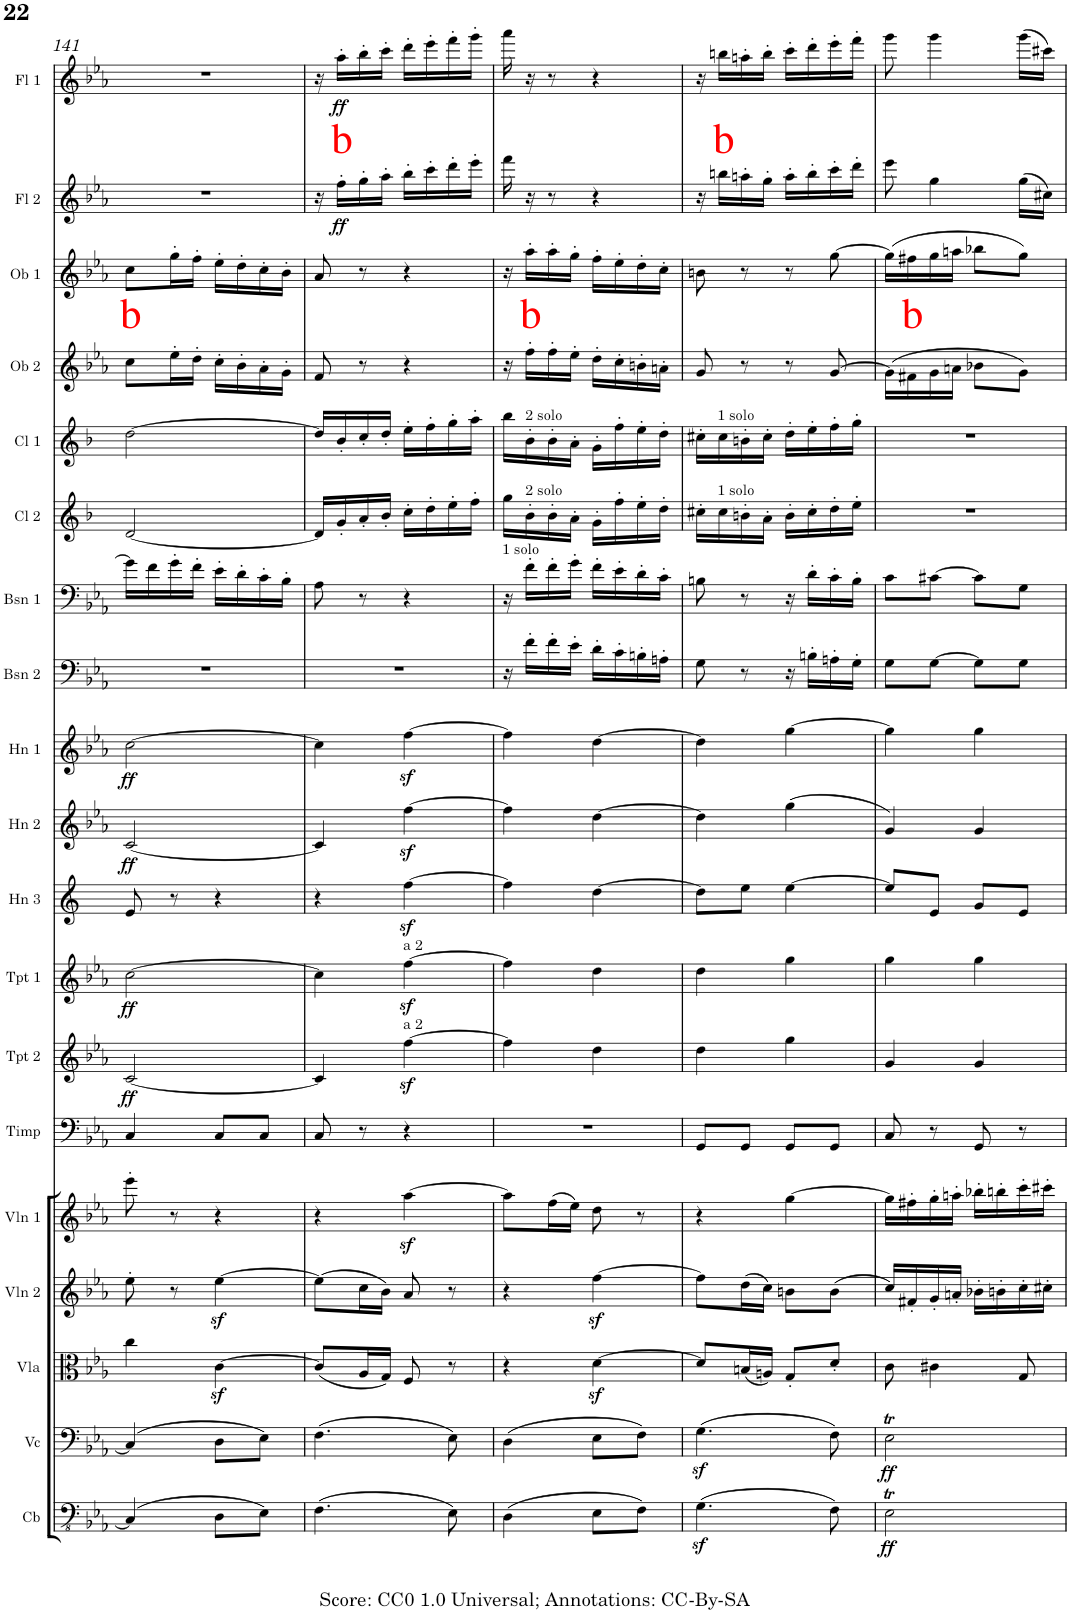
**kern	**dynam	**kern	**dynam	**kern	**kern	**kern	**kern	**kern	**dynam	**kern	**dynam	**kern	**kern	**dynam	**kern	**dynam	**kern	**kern	**kern	**kern	**kern	**kern	**text	**kern	**dynam	**kern	**text	**dynam
*part19	*part19	*part18	*part18	*part17	*part16	*part15	*part14	*part13	*part13	*part12	*part12	*part11	*part10	*part10	*part9	*part9	*part8	*part7	*part6	*part5	*part4	*part3	*part3	*part2	*part2	*part1	*part1	*part1
*staff19	*staff19	*staff18	*staff18	*staff17	*staff16	*staff15	*staff14	*staff13	*staff13	*staff12	*staff12	*staff11	*staff10	*staff10	*staff9	*staff9	*staff8	*staff7	*staff6	*staff5	*staff4	*staff3	*staff3	*staff2	*staff2	*staff1	*staff1	*staff1
*I"Contrabass	*	*I"Violoncello	*	*I"Viola	*I"Violin 2	*I"Violin 1	*I"Timpani	*I"C Trumpet 2	*	*I"C Trumpet 1	*	*I"Eb Horn 3	*I"C Horn 2	*	*I"C Horn 1	*	*I"Bassoon 2	*I"Bassoon 1	*I"Bb Clarinet 3	*I"Bb Clarinet 1	*I"Oboe 2	*I"Oboe 1	*	*I"Flute 2	*	*I"Flute 1	*	*
*I'Cb	*	*I'Vc	*	*I'Vla	*I'Vln 2	*I'Vln 1	*I'Timp	*I'Tpt 2	*	*I'Tpt 1	*	*I'Hn 3	*I'Hn 2	*	*I'Hn 1	*	*I'Bsn 2	*I'Bsn 1	*I'Cl 2	*I'Cl 1	*I'Ob 2	*I'Ob 1	*	*I'Fl 2	*	*I'Fl 1	*	*
!!LO:PB:g=z
*clefFv4	*	*clefF4	*	*clefC3	*clefG2	*clefG2	*clefF4	*clefG2	*	*clefG2	*	*clefG2	*clefG2	*	*clefG2	*	*clefF4	*clefF4	*clefG2	*clefG2	*clefG2	*clefG2	*	*clefG2	*	*clefG2	*	*
*	*	*	*	*	*	*	*	*	*	*	*	*Trd5c9	*Trd7c12	*	*Trd7c12	*	*	*	*Trd1c2	*Trd1c2	*	*	*	*	*	*	*	*
*k[b-e-a-]	*	*k[b-e-a-]	*	*k[b-e-a-]	*k[b-e-a-]	*k[b-e-a-]	*k[b-e-a-]	*k[b-e-a-]	*	*k[b-e-a-]	*	*k[]	*k[b-e-a-]	*	*k[b-e-a-]	*	*k[b-e-a-]	*k[b-e-a-]	*k[b-]	*k[b-]	*k[b-e-a-]	*k[b-e-a-]	*	*k[b-e-a-]	*	*k[b-e-a-]	*	*
*M2/4	*	*M2/4	*	*M2/4	*M2/4	*M2/4	*M2/4	*M2/4	*	*M2/4	*	*M2/4	*M2/4	*	*M2/4	*	*M2/4	*M2/4	*M2/4	*M2/4	*M2/4	*M2/4	*	*M2/4	*	*M2/4	*	*
=141	=141	=141	=141	=141	=141	=141	=141	=141	=141	=141	=141	=141	=141	=141	=141	=141	=141	=141	=141	=141	=141	=141	=141	=141	=141	=141	=141	=141
!	!	!	!	!	!	!	!	!	!LO:DY:b	!	!LO:DY:b	!	!	!LO:DY:b	!	!LO:DY:b	!	!	!	!	!	!	!LO:LY:b:color=#FF0000	!	!	!	!	!
(4CC/]	.	(4C/]	.	4cc\	8ee-'\	8eee-'\	4C/	[2c/	ff	[2cc\	ff	8e/	[2c/	ff	[2cc\	ff	2r	16g\LL]	[2d/	[2dd\	8cc\L	8cc\L	b	2r	.	2r	.	.
.	.	.	.	.	.	.	.	.	.	.	.	.	.	.	.	.	.	16f\	.	.	.	.	.	.	.	.	.	.
.	.	.	.	.	8r	8r	.	.	.	.	.	8r	.	.	.	.	.	16g'\	.	.	16ee-'\L	16gg'\L	.	.	.	.	.	.
.	.	.	.	.	.	.	.	.	.	.	.	.	.	.	.	.	.	16f'\JJ	.	.	16dd'\JJ	16ff'\JJ	.	.	.	.	.	.
8DD\L	.	8D\L	.	[4cz<\	[4ee-z<\	4r	8C/L	.	.	.	.	4r	.	.	.	.	.	16e-'\LL	.	.	16cc'\LL	16ee-'\LL	.	.	.	.	.	.
.	.	.	.	.	.	.	.	.	.	.	.	.	.	.	.	.	.	16d'\	.	.	16b-'\	16dd'\	.	.	.	.	.	.
8EE-\J)	.	8E-\J)	.	.	.	.	8C/J	.	.	.	.	.	.	.	.	.	.	16c'\	.	.	16a-'\	16cc'\	.	.	.	.	.	.
.	.	.	.	.	.	.	.	.	.	.	.	.	.	.	.	.	.	16B-'\JJ	.	.	16g'\JJ	16b-'\JJ	.	.	.	.	.	.
=142	=142	=142	=142	=142	=142	=142	=142	=142	=142	=142	=142	=142	=142	=142	=142	=142	=142	=142	=142	=142	=142	=142	=142	=142	=142	=142	=142	=142
(4.FF\	.	(4.F\	.	(8c/L]	(8ee-\L]	4r	8C/	4c/]	.	4cc\]	.	4r	4c/]	.	4cc\]	.	2r	8A-\	16d/LL]	16dd/LL]	8f/	8a-/	.	16r	.	16r	.	.
!	!	!	!	!	!	!	!	!	!	!	!	!	!	!	!	!	!	!	!	!	!	!	!	!	!LO:DY:b	!	!LO:LY:b:color=#FF0000	!LO:DY:b
.	.	.	.	.	.	.	.	.	.	.	.	.	.	.	.	.	.	.	16g'/	16b-'/	.	.	.	16ff'\LL	ff	16aa-'\LL	b	ff
.	.	.	.	16A-/L	16cc\L	.	8r	.	.	.	.	.	.	.	.	.	.	8r	16a'/	16cc'/	8r	8r	.	16gg'\	.	16bb-'\	.	.
.	.	.	.	16G/JJ)	16b-\JJ)	.	.	.	.	.	.	.	.	.	.	.	.	.	16b-'/JJ	16dd'/JJ	.	.	.	16aa-'\JJ	.	16ccc'\JJ	.	.
!	!	!	!	!	!	!	!	!	!	!LO:TX:a:t=a 2	!	!	!	!	!	!	!	!	!	!	!	!	!	!	!	!	!	!
!	!	!	!	!	!	!	!	!LO:TX:a:t=a 2	!	!	!	!	!	!	!	!	!	!	!	!	!	!	!	!	!	!	!	!
.	.	.	.	8F/	8a-/	[4aa-z<\	4r	[4ffz<\	.	[4ffz<\	.	[4ffz<\	[4ffz<\	.	[4ffz<\	.	.	4r	16cc'\LL	16ee'\LL	4r	4r	.	16bb-'\LL	.	16ddd'\LL	.	.
.	.	.	.	.	.	.	.	.	.	.	.	.	.	.	.	.	.	.	16dd'\	16ff'\	.	.	.	16ccc'\	.	16eee-'\	.	.
8EE-\)	.	8E-\)	.	8r	8r	.	.	.	.	.	.	.	.	.	.	.	.	.	16ee'\	16gg'\	.	.	.	16ddd'\	.	16fff'\	.	.
.	.	.	.	.	.	.	.	.	.	.	.	.	.	.	.	.	.	.	16ff'\JJ	16aa'\JJ	.	.	.	16eee-'\JJ	.	16ggg'\JJ	.	.
=143	=143	=143	=143	=143	=143	=143	=143	=143	=143	=143	=143	=143	=143	=143	=143	=143	=143	=143	=143	=143	=143	=143	=143	=143	=143	=143	=143	=143
!	!	!	!	!	!	!	!	!	!	!	!	!	!	!	!	!	!	!LO:TX:a:t=1 solo	!	!	!	!	!	!	!	!	!	!
(4DD\	.	(4D\	.	4r	4r	8aa-\L]	2r	4ff\]	.	4ff\]	.	4ff\]	4ff\]	.	4ff\]	.	16r	16r	16gg\LL	16bb-\LL	16r	16r	.	16fff\	.	16aaa-\	.	.
!	!	!	!	!	!	!	!	!	!	!	!	!	!	!	!	!	!	!	!	!LO:TX:a:t=2 solo	!	!	!	!	!	!	!	!
!	!	!	!	!	!	!	!	!	!	!	!	!	!	!	!	!	!	!	!LO:TX:a:t=2 solo	!	!	!	!	!	!	!	!	!
!	!	!	!	!	!	!	!	!	!	!	!	!	!	!	!	!	!	!	!	!	!	!	!LO:LY:b:color=#FF0000	!	!	!	!	!
.	.	.	.	.	.	.	.	.	.	.	.	.	.	.	.	.	16f'\LL	16f'\LL	16b-'\	16b-'\	16ff'\LL	16aa-'\LL	b	16r	.	16r	.	.
.	.	.	.	.	.	(16ff\L	.	.	.	.	.	.	.	.	.	.	16f'\	16f'\	16b-'\	16b-'\	16ff'\	16aa-'\	.	8r	.	8r	.	.
.	.	.	.	.	.	16ee-\JJ)	.	.	.	.	.	.	.	.	.	.	16e-'\JJ	16g'\JJ	16a'\JJ	16a'\JJ	16ee-'\JJ	16gg'\JJ	.	.	.	.	.	.
8EE-\L	.	8E-\L	.	[4dz<\	[4ffz<\	8dd\	.	4dd\	.	4dd\	.	[4dd\	[4dd\	.	[4dd\	.	16d'\LL	16f'\LL	16g'\LL	16g'\LL	16dd'\LL	16ff'\LL	.	4r	.	4r	.	.
.	.	.	.	.	.	.	.	.	.	.	.	.	.	.	.	.	16c'\	16e-'\	16ff'\	16ff'\	16cc'\	16ee-'\	.	.	.	.	.	.
8FF\J)	.	8F\J)	.	.	.	8r	.	.	.	.	.	.	.	.	.	.	16Bn'\	16d'\	16ee'\	16ee'\	16bn'\	16dd'\	.	.	.	.	.	.
.	.	.	.	.	.	.	.	.	.	.	.	.	.	.	.	.	16An'\JJ	16c'\JJ	16dd'\JJ	16dd'\JJ	16an'\JJ	16cc'\JJ	.	.	.	.	.	.
=144	=144	=144	=144	=144	=144	=144	=144	=144	=144	=144	=144	=144	=144	=144	=144	=144	=144	=144	=144	=144	=144	=144	=144	=144	=144	=144	=144	=144
(4.GGz<\	.	(4.Gz<\	.	8d/L]	8ff\L]	4r	8GG/L	4dd\	.	4dd\	.	8dd\L]	4dd\]	.	4dd\]	.	8G\	8Bn\	16cc#X'\LL	16cc#X'\LL	8g/	8bn\	.	16r	.	16r	.	.
!	!	!	!	!	!	!	!	!	!	!	!	!	!	!	!	!	!	!	!	!LO:TX:a:t=1 solo	!	!	!	!	!	!	!	!
!	!	!	!	!	!	!	!	!	!	!	!	!	!	!	!	!	!	!	!LO:TX:a:t=1 solo	!	!	!	!	!	!	!	!	!
!	!	!	!	!	!	!	!	!	!	!	!	!	!	!	!	!	!	!	!	!	!	!	!	!	!	!	!LO:LY:b:color=#FF0000	!
.	.	.	.	.	.	.	.	.	.	.	.	.	.	.	.	.	.	.	16cc#\	16cc#\	.	.	.	16bbn\LL	.	16bbn\LL	b	.
.	.	.	.	(16Bn/L	(16dd\L	.	8GG/J	.	.	.	.	8ee\J	.	.	.	.	8r	8r	16bn'\	16bn'\	8r	8r	.	16aan'\	.	16aan'\	.	.
.	.	.	.	16An/JJ)	16cc\JJ)	.	.	.	.	.	.	.	.	.	.	.	.	.	16a'\JJ	16cc#'\JJ	.	.	.	16gg'\JJ	.	16bb'\JJ	.	.
.	.	.	.	8G'/L	8bn\L	[4gg\	8GG/L	4gg\	.	4gg\	.	[4ee\	(4gg\	.	[4gg\	.	16r	16r	16b'\LL	16dd'\LL	8r	8r	.	16aa'\LL	.	16ccc'\LL	.	.
.	.	.	.	.	.	.	.	.	.	.	.	.	.	.	.	.	16Bn'\LL	16d'\LL	16cc#'\	16ee'\	.	.	.	16bb'\	.	16ddd'\	.	.
8FF\)	.	8F\)	.	8d'/J	(8b\J	.	8GG/J	.	.	.	.	.	.	.	.	.	16An'\	16c'\	16dd'\	16ff'\	[8g/	[8gg\	.	16ccc'\	.	16eee-'\	.	.
.	.	.	.	.	.	.	.	.	.	.	.	.	.	.	.	.	16G'\JJ	16B'\JJ	16ee'\JJ	16gg'\JJ	.	.	.	16ddd'\JJ	.	16fff'\JJ	.	.
=145	=145	=145	=145	=145	=145	=145	=145	=145	=145	=145	=145	=145	=145	=145	=145	=145	=145	=145	=145	=145	=145	=145	=145	=145	=145	=145	=145	=145
!	!LO:DY:b	!	!LO:DY:b	!	!	!	!	!	!	!	!	!	!	!	!	!	!	!	!	!	!	!	!	!	!	!	!	!
2EE-T\	ff	2E-T\	ff	8c\	16cc/LL)	16gg\LL]	8C/	4g/	.	4gg\	.	8ee/L]	4g/)	.	4gg\]	.	8G\L	8c\L	2r	2r	(16g\LL]	(16gg\LL]	.	8eee-\	.	8ggg\	.	.
!	!	!	!	!	!	!	!	!	!	!	!	!	!	!	!	!	!	!	!	!	!	!	!LO:LY:b:color=#FF0000	!	!	!	!	!
.	.	.	.	.	16f#X'/	16ff#X'\	.	.	.	.	.	.	.	.	.	.	.	.	.	.	16f#X\	16ff#X\	b	.	.	.	.	.
.	.	.	.	4c#X\	16g'/	16gg'\	8r	.	.	.	.	8e/J	.	.	.	.	[8G\J	[8c#X\J	.	.	16g\	16gg\	.	4gg\	.	4ggg\	.	.
.	.	.	.	.	16an'/JJ	16aan'\JJ	.	.	.	.	.	.	.	.	.	.	.	.	.	.	16an\JJ	16aan\JJ	.	.	.	.	.	.
.	.	.	.	.	16b-X'\LL	16bb-X'\LL	8GG/	4g/	.	4gg\	.	8g/L	4g/	.	4gg\	.	8G\L]	8c#\L]	.	.	8b-X\L	8bb-X\L	.	.	.	.	.	.
.	.	.	.	.	16bn'\	16bbn'\	.	.	.	.	.	.	.	.	.	.	.	.	.	.	.	.	.	.	.	.	.	.
.	.	.	.	8G/	16cc'\	16ccc'\	8r	.	.	.	.	8e/J	.	.	.	.	8G\J	8G\J	.	.	8g\J)	8gg\J)	.	(16gg\LL	.	(16ggg\LL	.	.
.	.	.	.	.	16cc#X'\JJ	16ccc#X'\JJ	.	.	.	.	.	.	.	.	.	.	.	.	.	.	.	.	.	16cc#X\JJ)	.	16ccc#X\JJ)	.	.
=	=	=	=	=	=	=	=	=	=	=	=	=	=	=	=	=	=	=	=	=	=	=	=	=	=	=	=	=
*-	*-	*-	*-	*-	*-	*-	*-	*-	*-	*-	*-	*-	*-	*-	*-	*-	*-	*-	*-	*-	*-	*-	*-	*-	*-	*-	*-	*-
